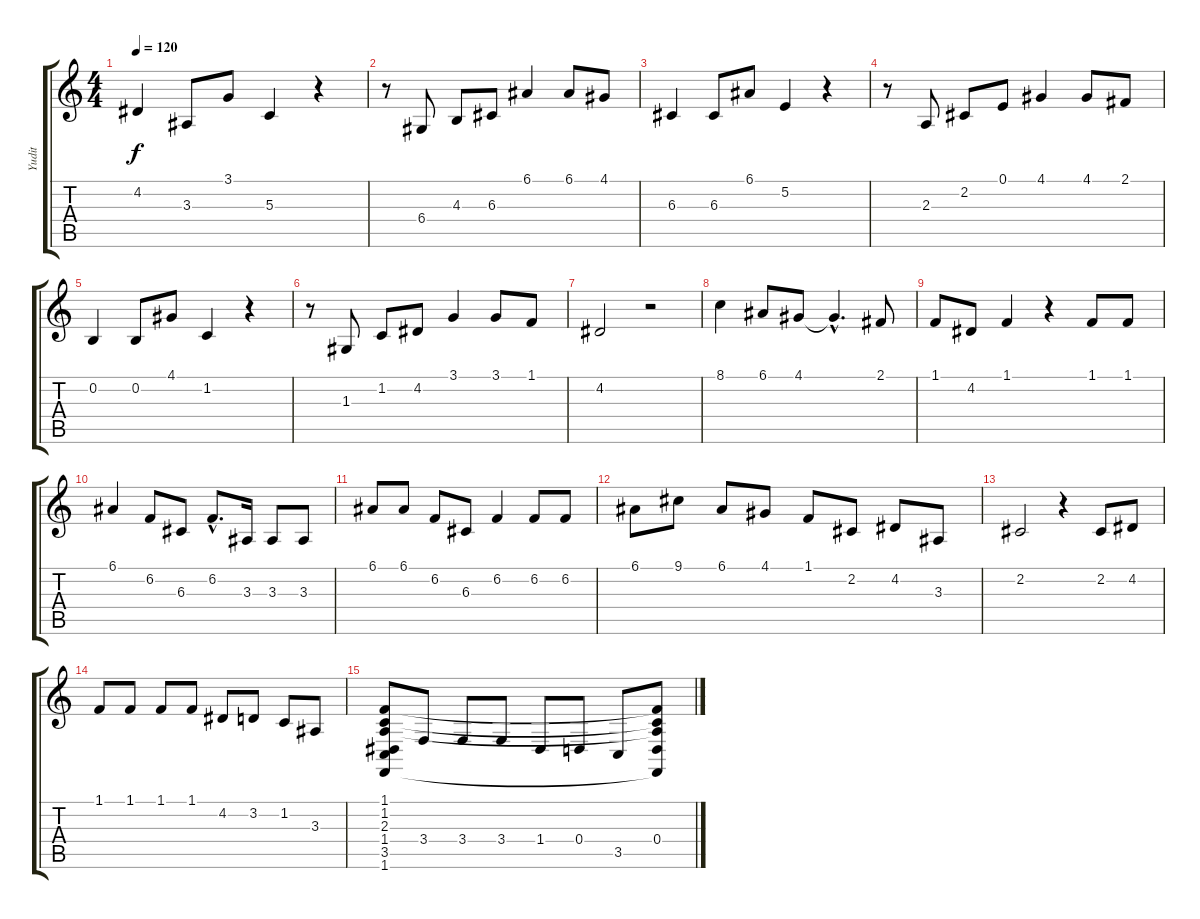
\track ("Yudit" "Yudit") {instrument voiceoohs}
\staff {score tabs}
\tuning (E4 B3 G3 D3 A2 E2) {hide}
\ts (4 4)
\tempo 120
\clef g2
\ks c
4.2.4{dy f} 3.3.8 3.1.8 5.3.4 r.4 |
r.8 6.4.8 4.3.8 6.3.8 6.1.4 6.1.8 4.1.8 |
6.3.4 6.3.8 6.1.8 5.2.4 r.4 |
r.8 2.3.8 2.2.8 0.1.8 4.1.4 4.1.8 2.1.8 |
0.2.4 0.2.8 4.1.8 1.2.4 r.4 |
r.8 1.3.8 1.2.8 4.2.8 3.1.4 3.1.8 1.1.8 |
4.2.2 r.2 |
8.1.4 6.1.8 4.1.8 4.1{hac t}.4{d} 2.1.8 |
1.1.8 4.2.8 1.1.4 r.4 1.1.8 1.1.8 |
6.1.4 6.2.8 6.3.8 6.2{hac}.8{d} 3.3.16 3.3.8 3.3.8 |
6.1.8 6.1.8 6.2.8 6.3.8 6.2.4 6.2.8 6.2.8 |
6.1.8 9.1.8 6.1.8 4.1.8 1.1.8 2.2.8 4.2.8 3.3.8 |
2.2.2 r.4 2.2.8 4.2.8 |
1.1.8 1.1.8 1.1.8 1.1.8 4.2.8 3.2.8 1.2.8 3.3.8 |
(1.1 1.2 2.3 1.4 3.5 1.6).8 3.4.8 3.4.8 3.4.8 1.4.8 0.4.8 3.5.8 (1.1{t} 1.2{t} 2.3{t} 0.4 1.6{t}).8
